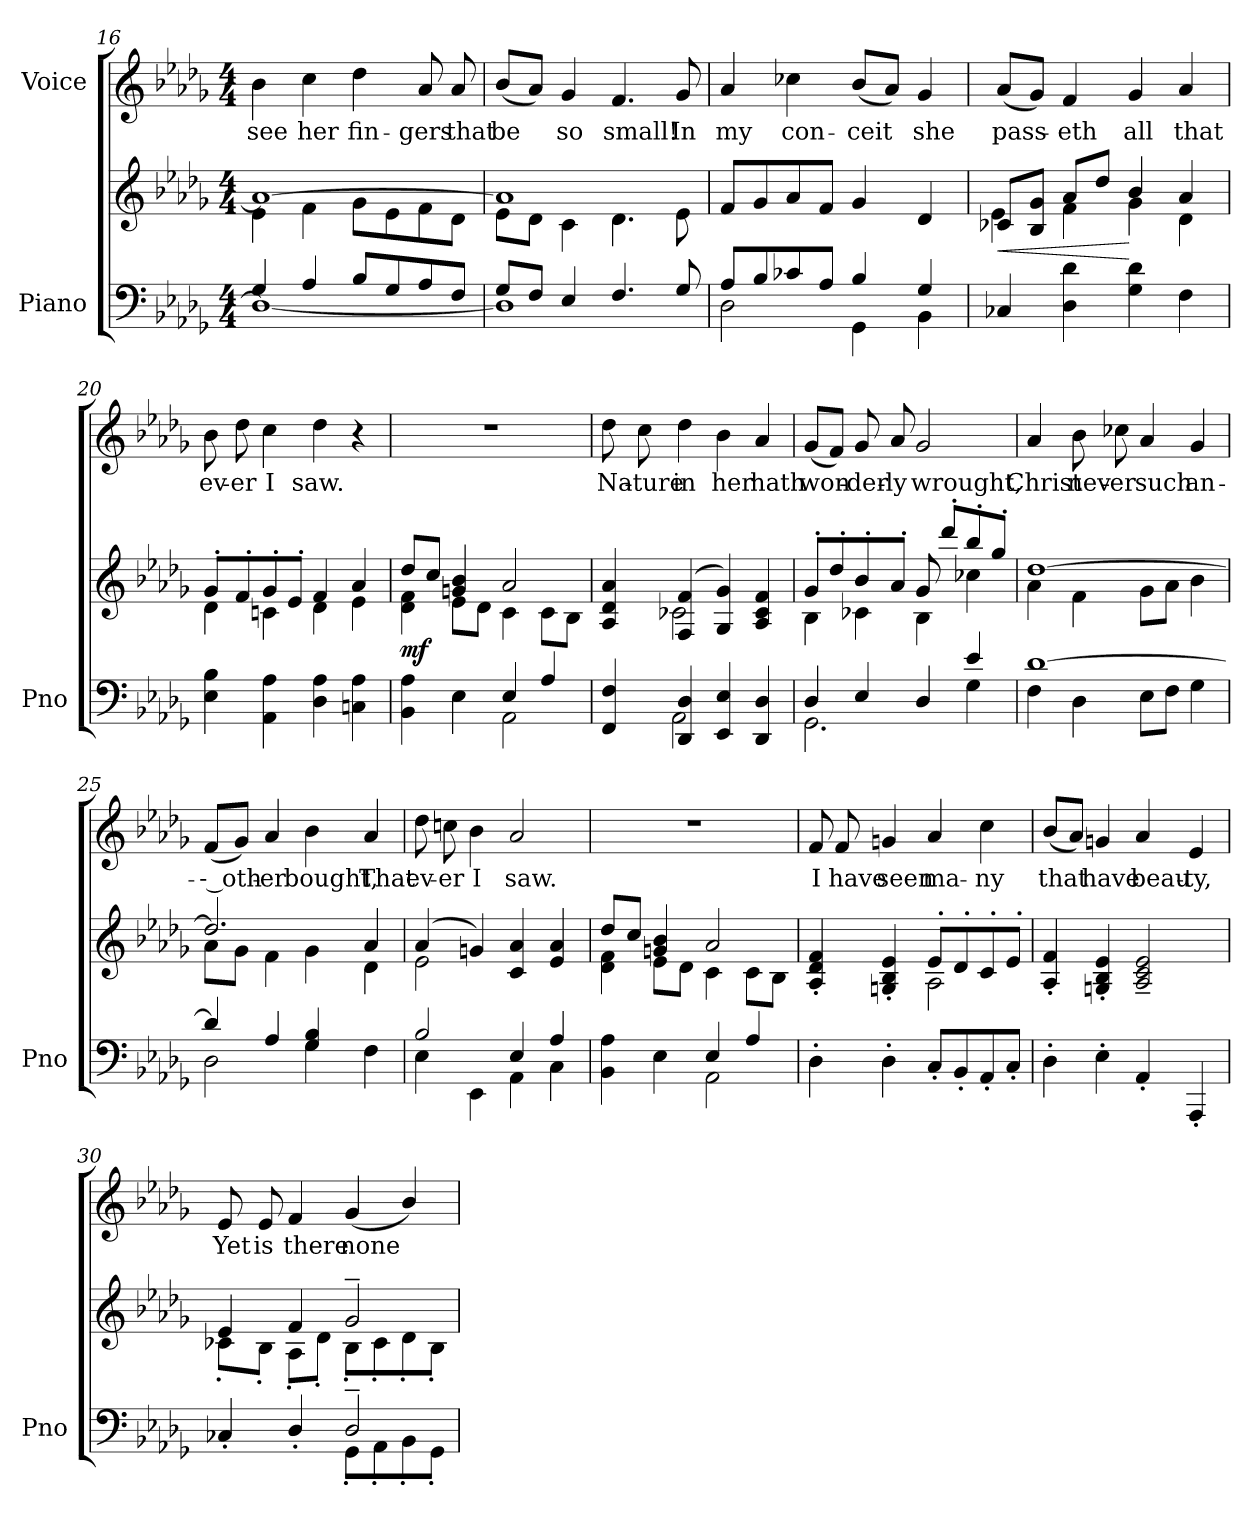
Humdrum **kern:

**kern	**kern	**dynam	**kern	**text
*part2	*part2	*part2	*part1	*part1
*staff3	*staff2	*staff2/3	*staff1	*staff1
*I"Piano	*	*	*I"Voice	*
*I'Pno	*	*	*	*
*clefF4	*clefG2	*	*clefG2	*
*k[b-e-a-d-g-]	*k[b-e-a-d-g-]	*	*k[b-e-a-d-g-]	*
*M4/4	*M4/4	*	*M4/4	*
=16	=16	=16	=16	=16
*^	*^	*	*	*
4G-/	1D-_	1a-_	4e-\	.	4b-\	see
4A-/	.	.	4f\	.	4cc\	her
8B-/L	.	.	8g-\L	.	4dd-\	fin-
8G-/	.	.	8e-\	.	.	.
8A-/	.	.	8f\	.	8a-/	-gers
8F/J	.	.	8d-\J	.	8a-/	that
=17	=17	=17	=17	=17	=17	=17
8G-/L	1D-]	1a-]	8e-\L	.	(8b-/L	be
8F/J	.	.	8d-\J	.	8a-/J)	.
4E-/	.	.	4c\	.	4g-/	so
4.F/	.	.	4.d-\	.	4.f/	small!
8G-/	.	.	8e-\	.	8g-/	In
*	*	*v	*v	*	*	*
=18	=18	=18	=18	=18	=18
8A-/L	2D-\	8f/L	.	4a-/	my
8B-/	.	8g-/	.	.	.
8c-X/	.	8a-/	.	4cc-X\	con-
8A-/J	.	8f/J	.	.	.
4B-/	4GG-\	4g-/	.	(8b-/L	-ceit
.	.	.	.	8a-/J)	.
4G-/	4BB-\	4d-/	.	4g-/	she
=19	=19	=19	=19	=19	=19
!	!	!	!LO:HP:b	!	!
*v	*v	*^	*	*	*
4C-X/	8c-X/L	4e-\	<	(8a-/L	pass-
.	8B-/ 8g-/J	.	.	8g-/J)	.
4D-\ 4d-\	8a-/L	4f\	.	4f/	-eth
.	8dd-/J	.	.	.	.
4G-\ 4d-\	4b-/	4g-\	[	4g-/	all
4F\	4a-/	4d-\	.	4a-/	that
=20	=20	=20	=20	=20	=20
4E-\ 4B-\	8g-'/L	4d-\	.	8b-\	ev-
.	8f'/	.	.	8dd-\	-er
4AA-\ 4A-\	8g-'/	4cn\	.	4cc\	I
.	8e-'/J	.	.	.	.
4D-\ 4A-\	4f/	4d-\	.	4dd-\	saw.
4Cn\ 4A-\	4a-/	4e-\	.	4r	.
=21	=21	=21	=21	=21	=21
*^	*	*	*	*	*
!	!	!	!	!LO:DY:b	!	!
4BB-\ 4A-\	2ryy	8dd-/L	4d-\ 4f\	mf	1r	.
.	.	8cc/J	.	.	.	.
4E-\	.	4gn/ 4b-/	8e-\L	.	.	.
.	.	.	8d-\J	.	.	.
4E-/	2AA-\	2a-/	4c\	.	.	.
4A-/	.	.	8c\L	.	.	.
.	.	.	8B-\J	.	.	.
=22	=22	=22	=22	=22	=22	=22
4FF/ 4F/	4ryy	4A-/ 4d-/ 4a-/	4ryy	.	8dd-\	Na-
.	.	.	.	.	8cc\	-ture
4DD-/ 4D-/	2AA-\	(<4F/ 4f/	2c-X\	.	4dd-\	in
4EE-/ 4E-/	.	4G-/ 4g-/)	.	.	4b-\	her
4DD-/ 4D-/	4ryy	4A-/ 4c-/ 4f/	4ryy	.	4a-/	hath
=23	=23	=23	=23	=23	=23	=23
4D-/	2.GG-\	8g-'/L	4B-\	.	(8g-/L	won-
.	.	8dd-'/	.	.	8f/J)	.
4E-/	.	8b-'/	4c-X\	.	8g-/	-der-
.	.	8a-'/J	.	.	8a-/	-ly
4D-/	.	8g-/	4B-\	.	2g-/	wrought,
.	.	8ddd-'/L	.	.	.	.
4e-/	4G-\	8bb-'/	4cc-X\	.	.	.
.	.	8gg-'/J	.	.	.	.
=24	=24	=24	=24	=24	=24	=24
[1d-	4F\	[1dd-	4a-\	.	4a-/	Christ
.	4D-\	.	4f\	.	8b-\	nev-
.	.	.	.	.	8cc-X\	-er
.	8E-\L	.	8g-\L	.	4a-/	such
.	8F\J	.	8a-\J	.	.	.
.	4G-\	.	4b-\	.	4g-/	an-
=25	=25	=25	=25	=25	=25	=25
4d-/]	2D-\	2.dd-/]	8a-\L	.	(8f/L	-- oth-
.	.	.	8g-\J	.	8g-/J)	.
4A-/	.	.	4f\	.	4a-/	-er
4G-/ 4B-/	4G-\	.	4g-\	.	4b-\	bought,
4ryy	4F\	4a-/	4d-\	.	4a-/	That
=26	=26	=26	=26	=26	=26	=26
2B-/	4E-\	(4a-/	2e-\	.	8dd-\	ev-
.	.	.	.	.	8ccn\	-er
.	4EE-\	4gn/)	.	.	4b-\	I
4E-/	4AA-\	4c/ 4a-/	2ryy	.	2a-/	saw.
4A-/	4C\	4e-/ 4a-/	.	.	.	.
=27	=27	=27	=27	=27	=27	=27
4BB-\ 4A-\	2ryy	8dd-/L	4d-\ 4f\	.	1r	.
.	.	8cc/J	.	.	.	.
4E-\	.	4gn/ 4b-/	8e-\L	.	.	.
.	.	.	8d-\J	.	.	.
4E-/	2AA-\	2a-/	4c\	.	.	.
4A-/	.	.	8c\L	.	.	.
.	.	.	8B-\J	.	.	.
*v	*v	*	*	*	*	*
=28	=28	=28	=28	=28	=28
4D-'\	4A-/'> 4d-/'> 4f/'>	2ryy	.	8f/	I
.	.	.	.	8f/	have
4D-'\	4Gn/'> 4B-/'> 4e-/'>	.	.	4gn/	seen
8C'/L	8e-'>/L	2A-\	.	4a-/	ma-
8BB-'/	8d-'>/	.	.	.	.
8AA-'/	8c'>/	.	.	4cc\	-ny
8C'/J	8e-'>/J	.	.	.	.
*	*v	*v	*	*	*
=29	=29	=29	=29	=29
4D-'\	4A-/'> 4f/'>	.	(8b-/L	that
.	.	.	8a-/J)	.
4E-'\	4Gn/'> 4B-/'> 4e-/'>	.	4gn/	have
4AA-'/	2A-/~> 2c/~> 2e-/~>	.	4a-/	beau-
4AAA-'/	.	.	4e-/	-ty,
=30	=30	=30	=30	=30
*^	*^	*	*	*
4C-X'/	2ryy	4e-/	8c-X'\L	.	8e-/	Yet
.	.	.	8B-'\J	.	8e-/	is
4D-'/	.	4f/	8A-'\L	.	4f/	there
.	.	.	8d-'\J	.	.	.
2D-~/	8GG-'\L	2g-~/	8B-'\L	.	(4g-/	none
.	8AA-'\	.	8c-'\	.	.	.
.	8BB-'\	.	8d-'\	.	4b-/)	.
.	8GG-'\J	.	8B-'\J	.	.	.
*v	*v	*	*	*	*	*
*	*v	*v	*	*	*
=	=	=	=	=
*-	*-	*-	*-	*-
